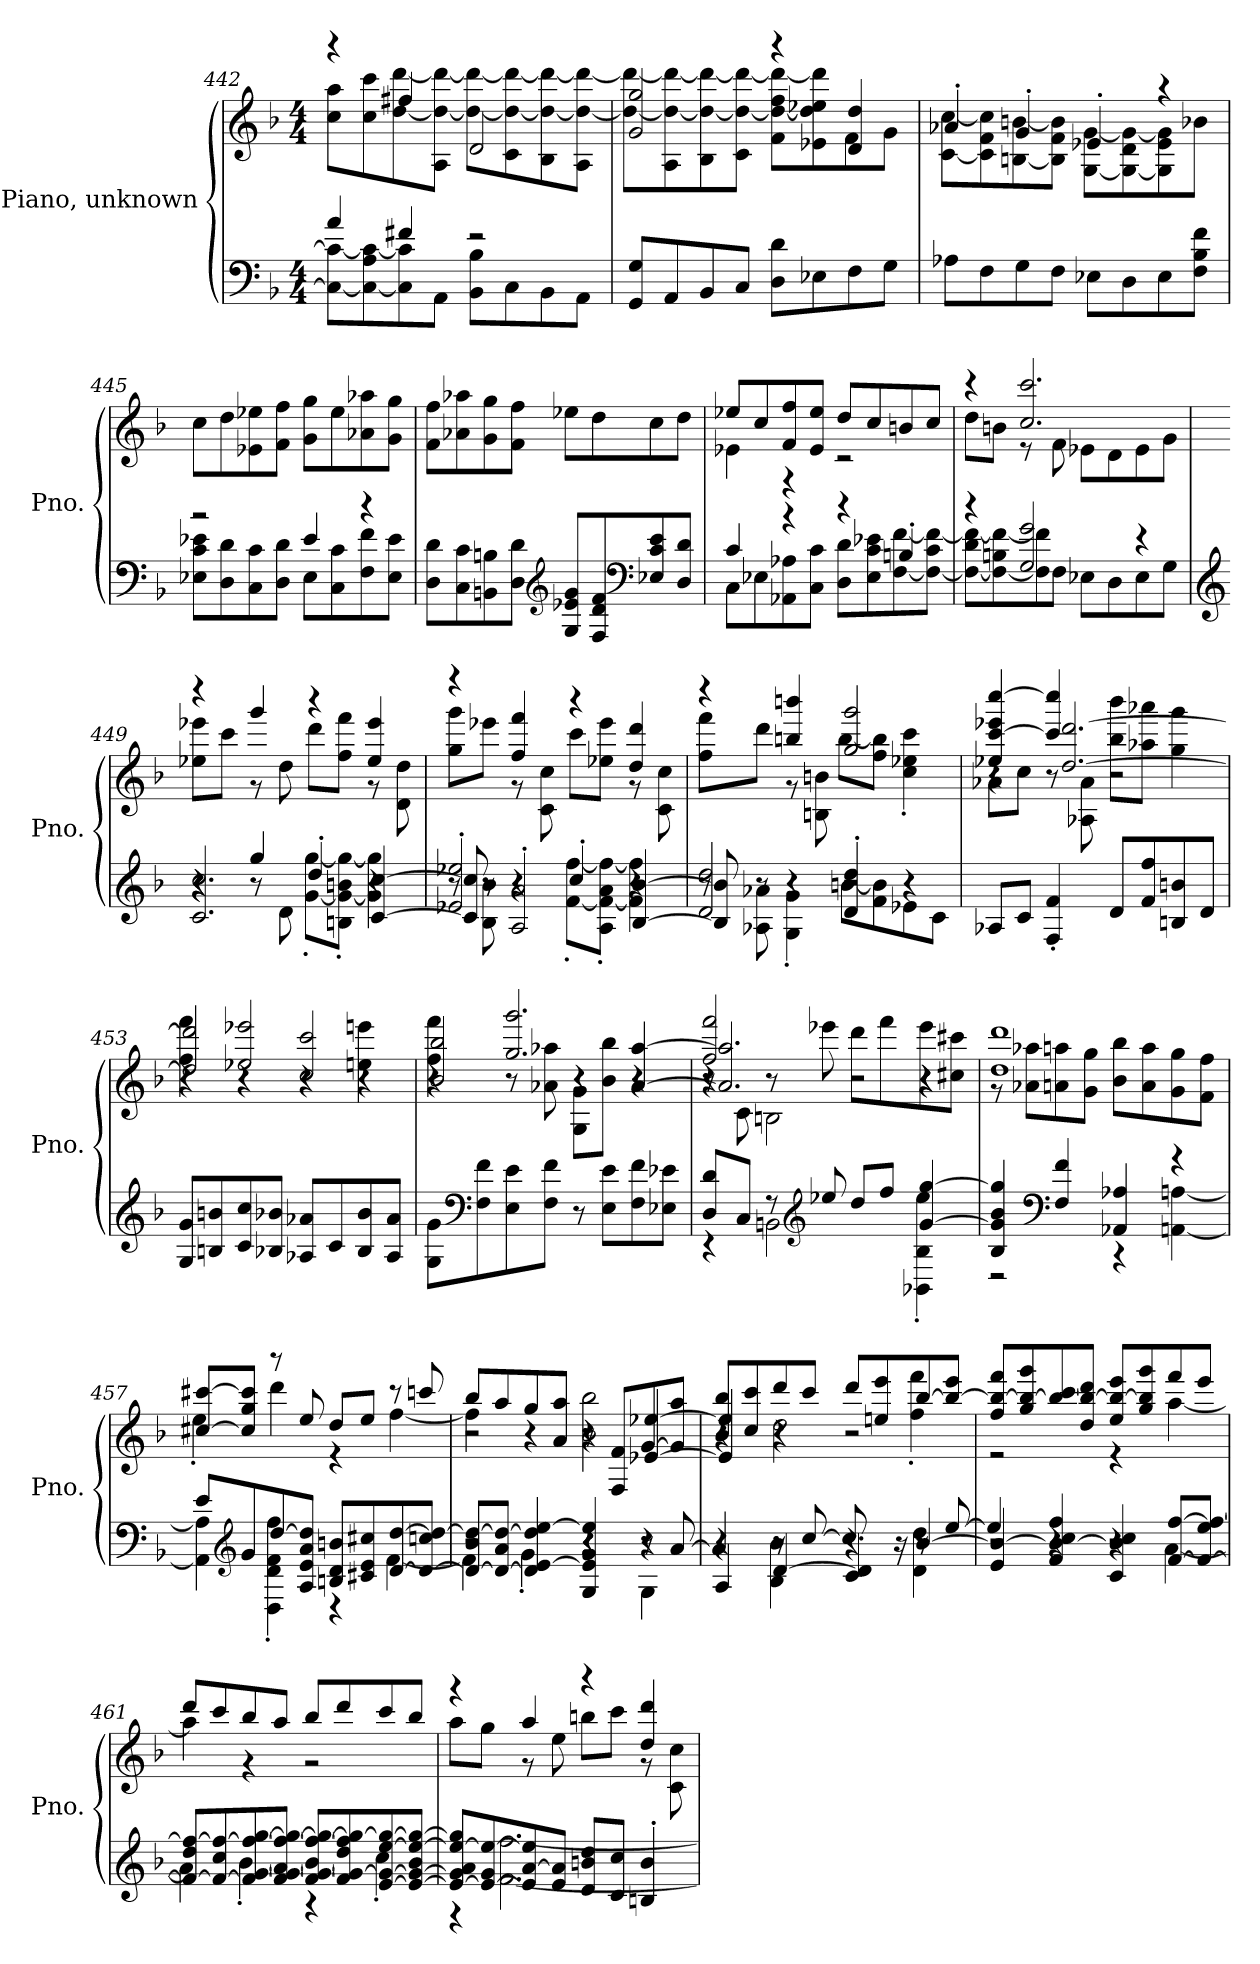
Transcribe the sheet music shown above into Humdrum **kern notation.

**kern	**kern
*part1	*part1
*staff2	*staff1
*I"Piano, unknown	*
*I'Pno.	*
*clefF4	*clefG2
*k[b-]	*k[b-]
*M4/4	*M4/4
=442	=442
*^	*^
4a/	8C\_ 8c\_L	4r	8cc\ 8aa\L
.	8C\_ 8A\ 8c\_	.	8cc\ 8ccc\
4f#X/	8C\] 8c\]	4ff#X/	[8dd\ [8ddd\
.	8AA\J	.	8A\ 8dd\_ 8ddd\_J
2r	8BB-\ 8B-\L	2d/	8dd\_ 8ddd\_L
.	8C\	.	8c\ 8dd\_ 8ddd\_
.	8BB-\	.	8B-\ 8dd\_ 8ddd\_
.	8AA\J	.	8A\ 8dd\_ 8ddd\_J
*v	*v	*	*
=443	=443	=443
8GG/ 8G/L	2g/ 2gg/	8dd\_ 8ddd\_L
8AA/	.	8A\ 8dd\_ 8ddd\_
8BB-/	.	8B-\ 8dd\_ 8ddd\_
8C/J	.	8c\ 8dd\_ 8ddd\_J
8D\ 8d\L	4r	8f\ 8dd\_ 8ff\ 8ddd\_L
8E-X\	.	8e-X\ 8dd\] 8ee-X\ 8ddd\]
8F\	4d/ 4dd/	8f\
8G\J	.	8g\J
!!LO:PB:g=z	!!
=444	=444	=444
8A-X\L	4a-X'/	[8c\ [8cc\L
8F\	.	8c\] 8f\ 8cc\]
8G\	4g'/	[8Bn\ [8bn\
8F\J	.	8B\] 8f\ 8b\]J
8E-X\L	4e-X'/	[8G\ [8g\L
8D\	.	8G\_ 8d\ 8g\_
8E-\	4r	8G\] 8e-\ 8g\]
8F\ 8B-\ 8f\J	.	8b-X\J
*	*v	*v
=445	=445
*^	*
2r	8E-X\ 8c\ 8e-X\L	8cc\L
.	8D\ 8d\	8dd\
.	8C\ 8c\	8e-X\ 8ee-X\
.	8D\ 8d\J	8f\ 8ff\J
4e-/	8E-\L	8g\ 8gg\L
.	8C\ 8c\	8ee-\
4r	8F\ 8f\	8a-X\ 8aa-X\
.	8E-\ 8e-\J	8g\ 8gg\J
*v	*v	*
=446	=446
8D\ 8d\L	8f\ 8ff\L
8C\ 8c\	8a-X\ 8aa-X\
8BBn\ 8Bn\	8g\ 8gg\
8D\ 8d\J	8f\ 8ff\J
*clefG2	*
8G/ 8e-X/ 8g/L	8ee-X\L
8F/ 8d/ 8f/	8dd\
*clefF4	*
8E-X/ 8c/ 8e-/	8cc\
8D/ 8d/J	8dd\J
!!LO:LB:g=z
=447	=447
*^	*^
4c/	8C\L	8ee-X/L	4e-X\
.	8E-X\	8cc/	.
4r	8AA-X\ 8A-X\	8f/ 8ff/	4r
.	8C\ 8c\J	8e-/ 8ee-/J	.
4r	8D\ 8d\L	8dd/L	2r
.	8E-\ 8c\ 8e-X\	8cc/	.
4Bn'/	[8F\ [8f\	8bn/	.
.	8F\_ 8c\ 8f\_J	8cc/J	.
=448	=448	=448	=448
4r	8F\_ 8d\ 8f\_L	4r	8dd\L
.	8F\_ 8Bn\ 8f\_	.	8bn\J
2G/ 2g/	8F\] 8f\]	2.cc/ 2.ccc/	8r
.	8F\J	.	8f\
.	8E-X\L	.	8e-X\L
.	8D\	.	8d\
4r	8E-\	.	8e-\
.	8G\J	.	8g\J
*v	*v	*	*
=449	=449	=449
*clefG2	*	*
*^	*	*
*	*^	*	*
4r	4r	2.c/ 2.cc/	4r	8ee-X\ 8eee-X\L
.	.	.	.	8ccc\J
4gg/	8r	.	4ggg/	8r
.	8d\	.	.	8dd\
4dd'/	[8g\' [8gg\'L	.	4r	8ddd\L
.	8Bn\' 8g\_' 8bn\' 8gg\_'J	.	.	8ff\ 8fff\J
4r	4g\] 4gg\]	[4c/ [4cc/	4ee-/ 4eee-/	8r
.	.	.	.	8d\ 8dd\
!!LO:LB:g=z	!!
=450	=450	=450	=450	=450
2e-X/' 2ee-X/'	8r	8c/] 8cc/]	4r	8gg\ 8ggg\L
.	8B-\ 8b-\	8r	.	8eee-X\J
.	4r	2A/' 2a/'	4ff/ 4fff/	8r
.	.	.	.	8c\ 8cc\
4cc'/	[8f\' [8ff\'L	.	4r	8ccc\L
.	8A\' 8f\_' 8a\' 8ff\_'J	.	.	8ee-X\ 8eee-\J
4r	4f\] 4ff\]	[4B-/ [4b-/	4dd/ 4ddd/	8r
.	.	.	.	8c\ 8cc\
=451	=451	=451	=451	=451
2d/ 2dd/	8r	8B-/] 8b-/]	4r	8ff\ 8fff\L
.	8A-X\ 8a-X\	8r	.	8ddd\J
.	4G\' 4g\'	4r	4bbn/ 4bbbn/	8r
.	.	.	.	8Bn\ 8bn\
4d/' 4dd/'	[8bn\L	2r	2gg/ 2ggg/	[8bb\L
.	8f\ 8b\]	.	.	8ff\ 8bb\]J
4r	8e-X\	.	.	4cc\' 4ee-X\' 4ccc\'
.	8c\J	.	.	.
*v	*v	*v	*	*
=452	=452	=452
*	*	*^
8A-X/L	4ee-X/ [4ccc/ 4eee-X/ [4cccc/	8a-X\L	4r
8c/J	.	8cc\J	.
4F/' 4f/'	4ccc/] 4cccc/]	8r	[2.dd/ [2.ddd/
.	.	8A-X\ 8a-\	.
8d/L	2r	8bb-\ 8bbb-\L	.
8f/ 8ff/	.	8aa-X\ 8aaa-X\J	.
8Bn/ 8bn/	.	4gg\ 4ggg\	.
8d/J	.	.	.
!!LO:LB:g=z	!!	!!
=453	=453	=453	=453
8G/ 8g/L	4r	4ff\ 4fff\	2dd/] 2ddd/]
8Bn/ 8bn/	.	.	.
8c/ 8cc/	2ee-X/ 2eee-X/	4r	.
8B-X/ 8b-X/J	.	.	.
8A-X/ 8a-X/L	.	4r	2cc/ 2ccc/
8c/	.	.	.
8B-/ 8b-/	4r	4een\ 4eeen\	.
8A-/ 8a-/J	.	.	.
=454	=454	=454	=454
8G\ 8g\L	4r	4ff\ 4fff\	2b-/ 2bb-/
*clefF4	*	*	*
8F\ 8f\	.	.	.
8E\ 8e\	2.gg/ 2.ggg/	8r	.
8F\ 8f\J	.	8a-X\ 8aa-X\	.
8r	.	8G\ 8g\L	4r
8E\ 8e\L	.	8b-\ 8bb-\J	.
8F\ 8f\	.	4r	[4a-/ [4aa-/
8E-X\ 8e-X\J	.	.	.
=455	=455	=455	=455
*^	*	*	*^
8D/ 8d/L	4r	2ff/ 2fff/	8r	2.a-/] 2.aa-/]	4r
8C/J	.	.	8c\	.	.
8r	2BBn\	.	8r	.	2Bn\
*clefG2	*	*	*	*	*
8ee-X/	.	.	8eee-X\	.	.
8dd/L	.	2r	8ddd\L	.	.
8ff/J	.	.	8fff\	.	.
[4g/ [4gg/	4BB-X\' 4B-\' 4ee-\'	.	8eee-\	4r	4r
.	.	.	8cc#X\ 8ccc#X\J	.	.
*	*	*	*v	*v	*v
!!LO:LB:g=z
=456	=456	=456	=456
4B-/ 4g/] 4b-/ 4gg/]	2r	1dd 1ddd	8r
.	.	.	8a-X\ 8aa-X\L
*clefF4	*	*	*
4F/ 4f/	.	.	8an\ 8aan\
.	.	.	8g\ 8gg\J
4AA-X/ 4A-X/	4r	.	8b-\ 8bb-\L
.	.	.	8a\ 8aa\
4r	[4AAn\ [4An\	.	8g\ 8gg\
.	.	.	8f\ 8ff\J
=457	=457	=457	=457
8e/L	4AA\] 4A\]	[8cc#X/ [8ccc#X/L	4ee'\
*clefG2	*	*	*
8g/	.	8cc#/] 8gg/ 8ccc#/]J	.
[8dd/	4D\' 4d\' 4f\' 4ff\'	8r	4ddd\
8A/ 8e/ 8a/ 8dd/]J	.	8ee/	.
8Bn/ 8d/ 8bn/L	4r	8dd/L	4r
8c#X/ 8e/ 8cc#X/	.	8ee/J	.
[8d/ [8dd/	[4f\	8r	[4ff\
8d/_ 8ccn/ 8dd/_J	.	8cccn/	.
=458	=458	=458	=458
*	*^	*	*^
8d/_ 8b-/ 8dd/_L	4f\]	2r	8bb-/L	4ff\]	2r
8d/_ 8a/ 8dd/_J	.	.	8aa/	.	.
4d/] [4e/ 4dd/] [4ee/	4g'\	.	8gg/	4r	.
.	.	.	8a/ 8aa/J	.	.
4G/ 4e/] 4g/ 4ee/]	4r	4r	8r	2b-\ 2bb-\	4r
.	.	.	8F/ 8f/L	.	.
4r	4G\	8r	[8g/	.	[4e-X/ [4ee-X/
.	.	[8a/	8g/] 8aa/J	.	.
!!LO:LB:g=z	!!	!!
=459	=459	=459	=459	=459	=459
4A/	4r	4a/]	8b-/ 8bb-/L	4r	4e-/] 4ee-/]
.	.	.	8cc/ 8ccc/	.	.
[4d/	4B-\ 4b-\	8r	8ddd/	2dd\	4r
.	.	[8cc/	8ccc/J	.	.
4c/ 4d/]	4r	8.cc/]	8ddd/L	.	2r
.	.	.	8een/ 8eee/	.	.
.	.	16r	.	.	.
[4b-/	4d\ 4dd\	8r	[8bb-/	4ff\' 4fff\'	.
.	.	[8ee/	8bb-/_ 8eee/J	.	.
*	*	*	*	*v	*v
=460	=460	=460	=460	=460
4e/ 4b-/_	2r	4ee/]	8ff/ 8bb-/_ 8fff/L	2r
.	.	.	8gg/ 8bb-/_ 8ggg/	.
4f/ 4b-/_ 4cc/ 4ff/	.	4r	8bb-/_ 8ccc/	.
.	.	.	8dd/ 8bb-/_ 8ddd/J	.
4c/ 4b-/] 4cc/	4r	2r	8ee/ 8bb-/_ 8eee/L	4r
.	.	.	8gg/ 8bb-/] 8ggg/	.
[8f/ [8ff/L	[4a\	.	8fff/	[4aa\
8f/_ 8ee/ 8ff/_J	.	.	8eee/J	.
*	*v	*v	*	*
=461	=461	=461	=461
8f/_ 8dd/ 8ff/_L	4a\]	8ddd/L	4aa\]
8f/_ 8cc/ 8ff/_	.	8ccc/	.
8f/_ [8g/ 8ff/_ [8gg/	4b-'\	8bb-/	4r
8f/_ 8g/_ 8a/ 8ff/_ 8gg/_J	.	8aa/J	.
8f/_ 8g/_ 8b-/ 8ff/_ 8gg/_L	4r	8bb-/L	2r
8f/] 8g/_ 8dd/ 8ff/] 8gg/_	.	8ddd/	.
[8e/ 8g/_ [8ee/ 8gg/_	4cc'\	8ccc/	.
8e/_ 8g/_ 8b-/ 8ee/_ 8gg/_J	.	8bb-/J	.
!!LO:PB:g=z	!!
=462	=462	=462	=462
8e/_ 8g/] 8a/ 8ee/_ 8gg/]L	4r	4r	8aa\L
8e/_ 8g/ 8ee/_	.	.	8gg\J
8e/] [8a/ 8ee/]	[2.f\ [2.ff\	4aa/	8r
8e/ 8a/]J	.	.	8ee\
8d/ 8bn/ 8dd/L	.	4r	8bbn\L
8c/ 8cc/J	.	.	8ccc\J
4Bn/' 4b/'	.	4dd/ 4ddd/	8r
.	.	.	8c\ 8cc\
*v	*v	*	*
*	*v	*v
=	=
*-	*-
